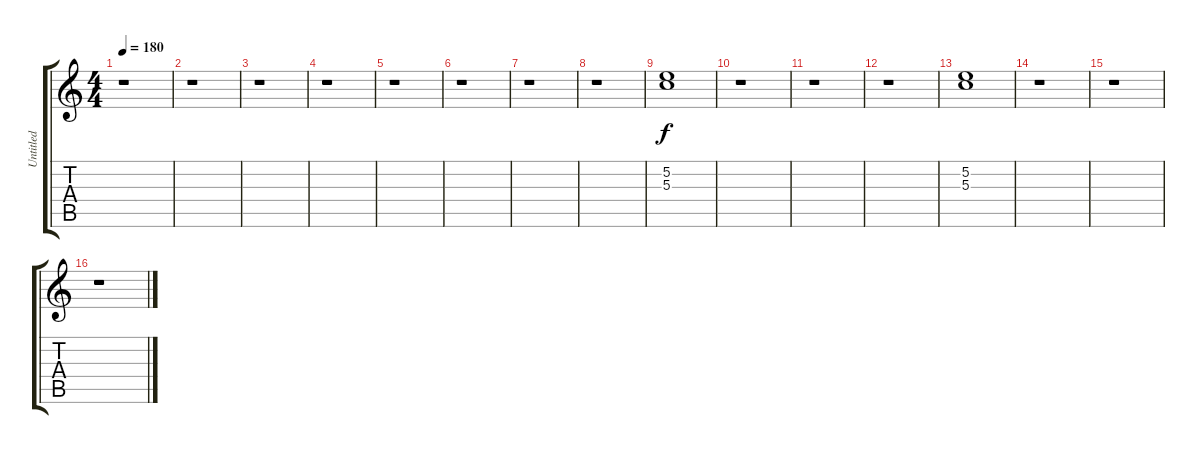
\track ("Untitled" "Untitled") {instrument acousticguitarnylon}
\staff {score tabs}
\tuning (E4 B3 G3 D3 A2 E2) {hide}
\ts (4 4)
\tempo 180
\clef g2
\ks c
r.1{dy f} |
r.1 |
r.1 |
r.1 |
r.1 |
r.1 |
r.1 |
r.1 |
(5.2 5.3).1 |
r.1 |
r.1 |
r.1 |
(5.2 5.3).1 |
r.1 |
r.1 |
r.1
